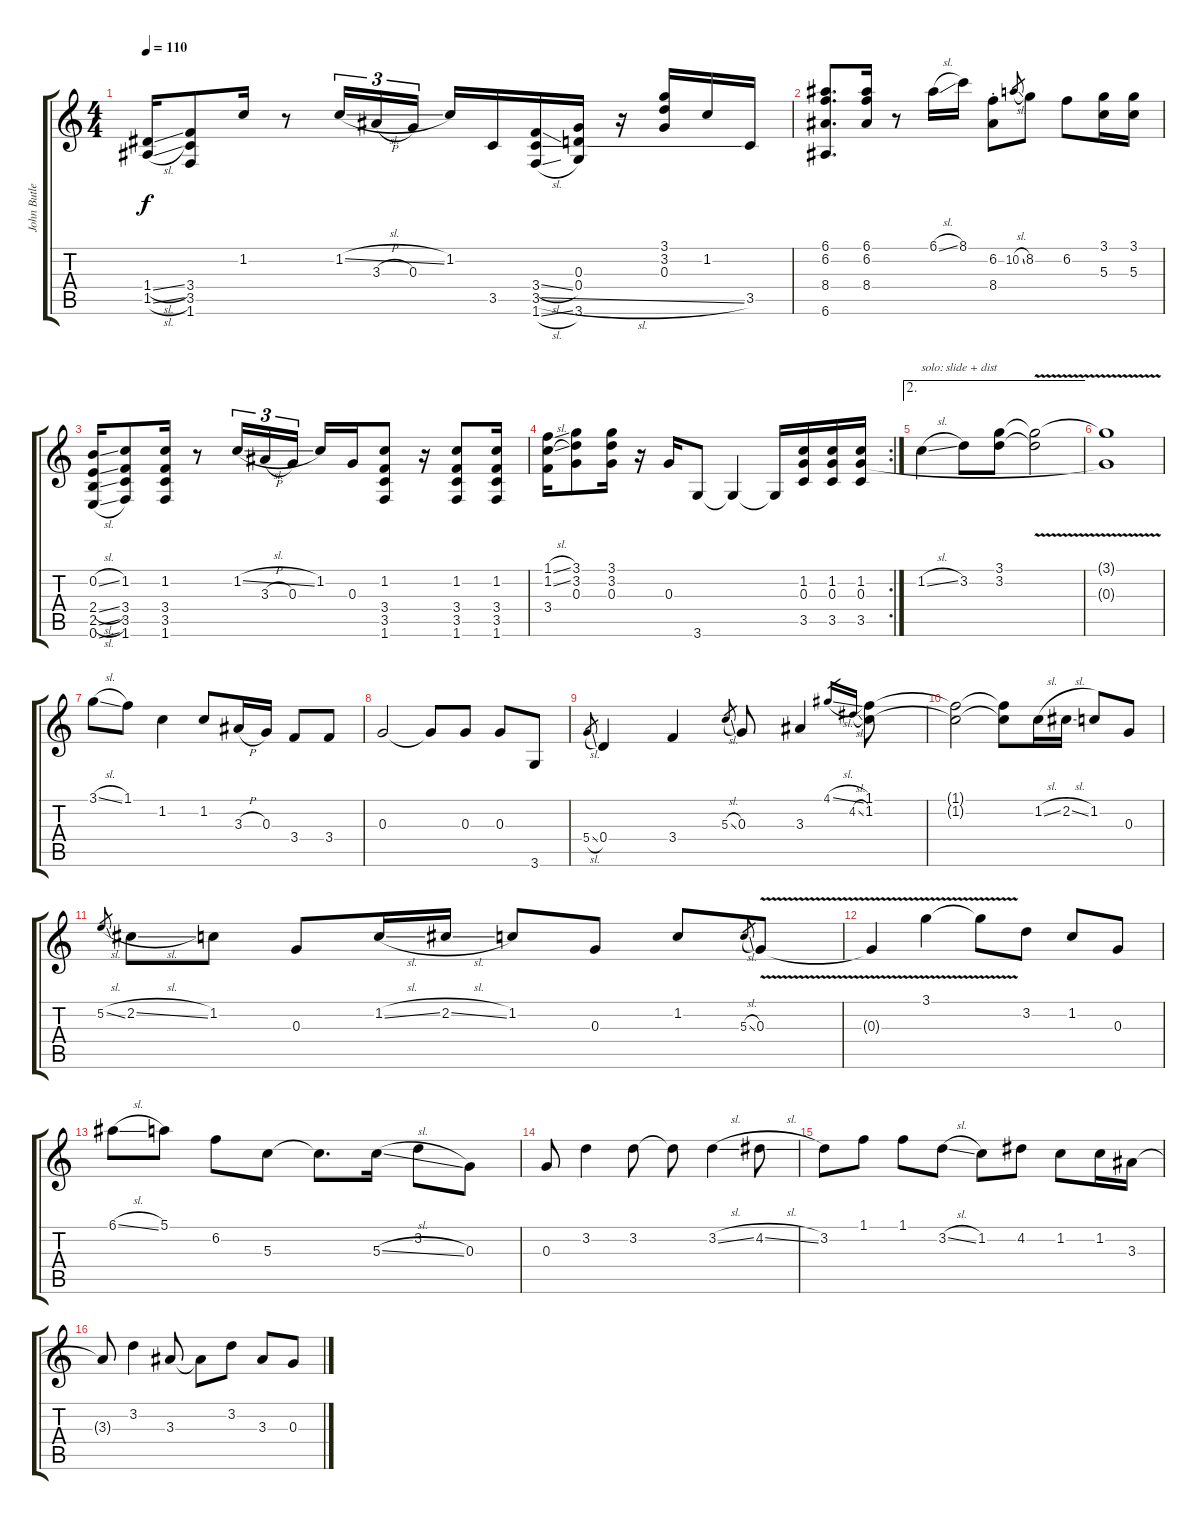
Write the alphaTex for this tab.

\track ("John Butler" "John Butle") {instrument acousticguitarsteel}
\staff {score tabs}
\tuning (E4 B3 G3 D3 A2 E2) {hide}
\ts (4 4)
\tempo 110
\clef g2
\ks c
(1.4{sl} 1.5{sl}).16{dy f} (3.4 3.5 1.6).8 1.2.16 r.8 1.2{sl}.16{tu (3 2)} 3.3{h}.16{tu (3 2)} 0.3.16{tu (3 2)} 1.2.16 3.5.16 (3.4{sl} 3.5{sl} 1.6{sl}).16 (0.3 0.4 3.6).16 r.16 (3.1 3.2 0.3).16 1.2.16 3.5.16 |
(6.1 6.2 8.4 6.6).8{d} (6.1 6.2 8.4).16 r.8 6.1{sl}.16 8.1.16 (6.2 8.4{st}).8 10.2{sl}.8{gr} 8.2.8 6.2.8 (3.1 5.3).16 (3.1 5.3).16 |
(0.2{sl} 2.4{sl} 2.5{sl} 0.6{sl}).16 (1.2 3.4 3.5 1.6).8 (1.2 3.4 3.5 1.6).16 r.8 1.2{sl}.16{tu (3 2)} 3.3{h}.16{tu (3 2)} 0.3.16{tu (3 2)} 1.2.16 0.3.16 (1.2 3.4 3.5 1.6).8 r.16 (1.2 3.4 3.5 1.6).8 (1.2 3.4 3.5 1.6).16 |
\rc 2
(1.1{sl} 1.2{sl} 3.4).16 (3.1 3.2 0.3).8 (3.1 3.2 0.3).16 r.16 0.3.16 3.6.8 3.6{t}.4 3.6{t}.16 (1.2 0.3 3.5).16 (1.2 0.3 3.5).16 (1.2 0.3 3.5).16 |
\ae 2
1.2{sl}.4{txt "solo: slide + dist"} 3.2.8 (3.1 3.2).8 (3.1{v t} 3.2{v t}).2 |
(3.1{t} 0.3{t}).1 |
3.1{sl}.8 1.1.8 1.2.4 1.2.8 3.3{h}.16 0.3.16 3.4.8 3.4.8 |
0.3.2 0.3{t}.8 0.3.8 0.3.8 3.6.8 |
5.4{sl}.8{gr} 0.4.4 3.4.4 5.3{sl}.8{gr} 0.3.8 3.3.4 4.1{sl}.16{gr} 4.2{sl}.16{gr} (1.1 1.2).8 |
(1.1{t} 1.2{t}).2 (1.1{t} 1.2{t}).8 1.2{sl}.16 2.2{sl}.16 1.2.8 0.3.8 |
5.2{sl}.8{gr} 2.2{sl}.8 1.2.8 0.3.8 1.2{sl}.16 2.2{sl}.16 1.2.8 0.3.8 1.2.8 5.3{sl}.8{gr} 0.3{v}.8 |
0.3{t}.4 3.1{v}.4 3.1{t}.8 3.2.8 1.2.8 0.3.8 |
6.1{sl}.8 5.1.8 6.2.8 5.3.8 5.3{t}.8{d} 5.3{sl}.16 3.2.8 0.3.8 |
0.3.8 3.2.4 3.2.8 3.2{t}.8 3.2{sl}.4 4.2{sl}.8 |
3.2.8 1.1.8 1.1.8 3.2{sl}.8 1.2.8 4.2.8 1.2.8 1.2.16 3.3.16 |
3.3{t}.8 3.2.4 3.3.8 3.3{t}.8 3.2.8 3.3.8 0.3.8
